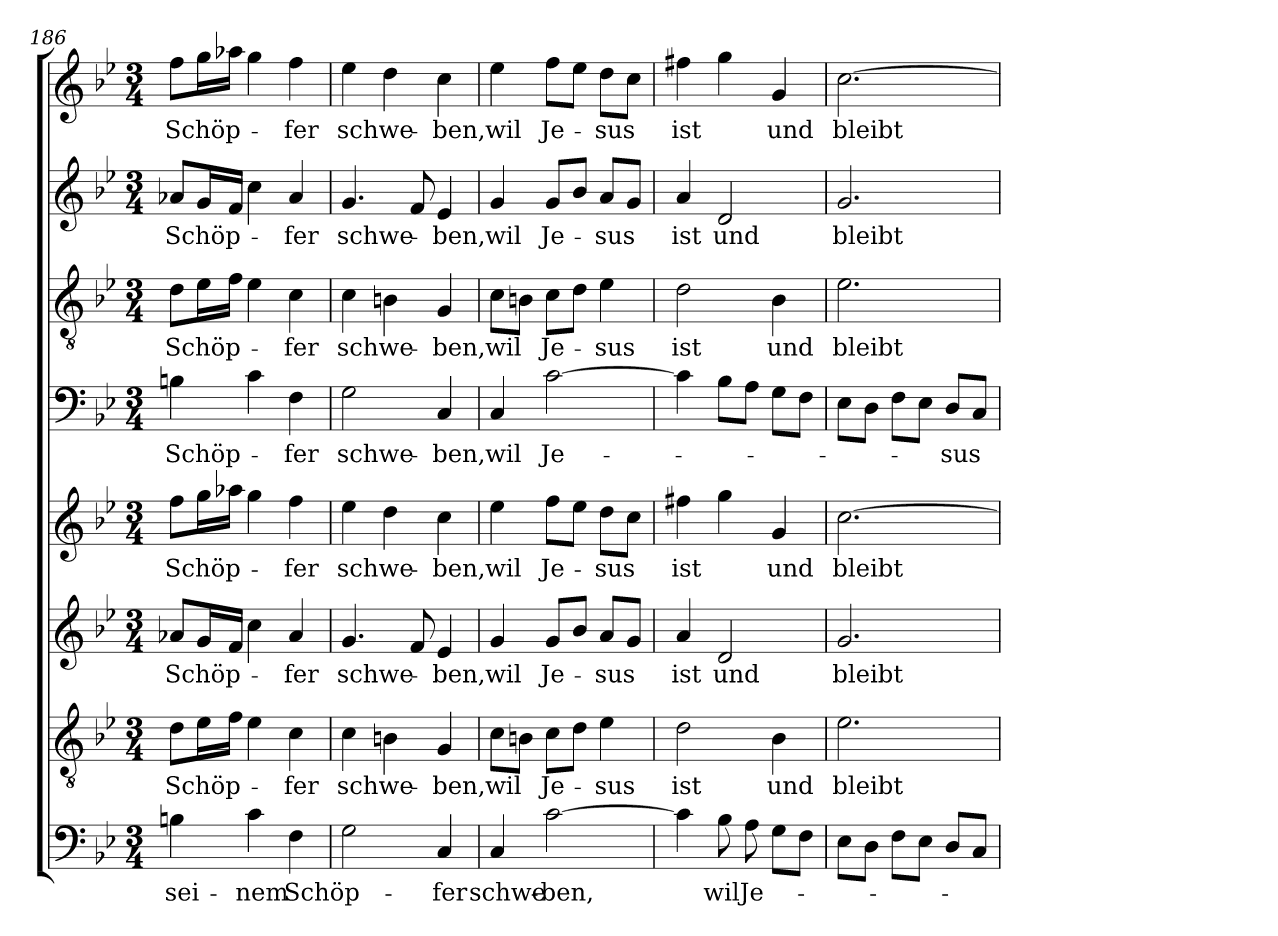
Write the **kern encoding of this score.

**kern	**text	**kern	**text	**kern	**text	**kern	**text	**kern	**text	**kern	**text	**kern	**text	**kern	**text
*part8	*part8	*part7	*part7	*part6	*part6	*part5	*part5	*part4	*part4	*part3	*part3	*part2	*part2	*part1	*part1
*staff8	*staff8	*staff7	*staff7	*staff6	*staff6	*staff5	*staff5	*staff4	*staff4	*staff3	*staff3	*staff2	*staff2	*staff1	*staff1
*clefF4	*	*clefGv2	*	*clefG2	*	*clefG2	*	*clefF4	*	*clefGv2	*	*clefG2	*	*clefG2	*
*k[b-e-]	*	*k[b-e-]	*	*k[b-e-]	*	*k[b-e-]	*	*k[b-e-]	*	*k[b-e-]	*	*k[b-e-]	*	*k[b-e-]	*
*B-:	*	*B-:	*	*B-:	*	*B-:	*	*B-:	*	*B-:	*	*B-:	*	*B-:	*
*M3/4	*	*M3/4	*	*M3/4	*	*M3/4	*	*M3/4	*	*M3/4	*	*M3/4	*	*M3/4	*
=186	=186	=186	=186	=186	=186	=186	=186	=186	=186	=186	=186	=186	=186	=186	=186
!	!LO:LY:b	!	!LO:LY:b	!	!LO:LY:b	!	!LO:LY:b	!	!LO:LY:b	!	!LO:LY:b	!	!LO:LY:b	!	!LO:LY:b
4Bn\	sei-	8d\L	Schöp-	8a-X/L	Schöp-	8ff\L	Schöp-	4Bn\	Schöp-	8d\L	Schöp-	8a-X/L	Schöp-	8ff\L	Schöp-
.	.	16e-\L	.	16g/L	.	16gg\L	.	.	.	16e-\L	.	16g/L	.	16gg\L	.
.	.	16f\JJ	.	16f/JJ	.	16aa-X\JJ	.	.	.	16f\JJ	.	16f/JJ	.	16aa-X\JJ	.
!	!LO:LY:b	!	!	!	!	!	!	!	!	!	!	!	!	!	!
4c\	-nem	4e-\	.	4cc\	.	4gg\	.	4c\	.	4e-\	.	4cc\	.	4gg\	.
!	!LO:LY:b	!	!LO:LY:b	!	!LO:LY:b	!	!LO:LY:b	!	!LO:LY:b	!	!LO:LY:b	!	!LO:LY:b	!	!LO:LY:b
4F\	Schöp-	4c\	-fer	4a-/	-fer	4ff\	-fer	4F\	-fer	4c\	-fer	4a-/	-fer	4ff\	-fer
=187	=187	=187	=187	=187	=187	=187	=187	=187	=187	=187	=187	=187	=187	=187	=187
!	!	!	!LO:LY:b	!	!LO:LY:b	!	!LO:LY:b	!	!LO:LY:b	!	!LO:LY:b	!	!LO:LY:b	!	!LO:LY:b
2G\	.	4c\	schwe-	4.g/	schwe-	4ee-\	schwe-	2G\	schwe-	4c\	schwe-	4.g/	schwe-	4ee-\	schwe-
.	.	4Bn\	.	.	.	4dd\	.	.	.	4Bn\	.	.	.	4dd\	.
.	.	.	.	8f/	.	.	.	.	.	.	.	8f/	.	.	.
!	!LO:LY:b	!	!LO:LY:b	!	!LO:LY:b	!	!LO:LY:b	!	!LO:LY:b	!	!LO:LY:b	!	!LO:LY:b	!	!LO:LY:b
4C/	-fer	4G/	-ben,	4e-/	-ben,	4cc\	-ben,	4C/	-ben,	4G/	-ben,	4e-/	-ben,	4cc\	-ben,
!!LO:PB:g=z
=188	=188	=188	=188	=188	=188	=188	=188	=188	=188	=188	=188	=188	=188	=188	=188
!	!LO:LY:b	!	!LO:LY:b	!	!LO:LY:b	!	!LO:LY:b	!	!LO:LY:b	!	!LO:LY:b	!	!LO:LY:b	!	!LO:LY:b
4C/	schwe-	8c\L	wil	4g/	wil	4ee-\	wil	4C/	wil	8c\L	wil	4g/	wil	4ee-\	wil
.	.	8Bn\J	.	.	.	.	.	.	.	8Bn\J	.	.	.	.	.
!	!LO:LY:b	!	!LO:LY:b	!	!LO:LY:b	!	!LO:LY:b	!	!LO:LY:b	!	!LO:LY:b	!	!LO:LY:b	!	!LO:LY:b
[2c\	-ben,	8c\L	Je-	8g/L	Je-	8ff\L	Je-	[2c\	Je-	8c\L	Je-	8g/L	Je-	8ff\L	Je-
.	.	8d\J	.	8b-/J	.	8ee-\J	.	.	.	8d\J	.	8b-/J	.	8ee-\J	.
!	!	!	!LO:LY:b	!	!LO:LY:b	!	!LO:LY:b	!	!	!	!LO:LY:b	!	!LO:LY:b	!	!LO:LY:b
.	.	4e-\	-sus	8a/L	-sus	8dd\L	-sus	.	.	4e-\	-sus	8a/L	-sus	8dd\L	-sus
.	.	.	.	8g/J	.	8cc\J	.	.	.	.	.	8g/J	.	8cc\J	.
=189	=189	=189	=189	=189	=189	=189	=189	=189	=189	=189	=189	=189	=189	=189	=189
!	!	!	!LO:LY:b	!	!LO:LY:b	!	!LO:LY:b	!	!	!	!LO:LY:b	!	!LO:LY:b	!	!LO:LY:b
4c\]	.	2d\	ist	4a/	ist	4ff#X\	ist	4c\]	.	2d\	ist	4a/	ist	4ff#X\	ist
!	!LO:LY:b	!	!	!	!LO:LY:b	!	!	!	!	!	!	!	!LO:LY:b	!	!
8B-\	wil	.	.	2d/	und	4gg\	.	8B-\L	.	.	.	2d/	und	4gg\	.
!	!LO:LY:b	!	!	!	!	!	!	!	!	!	!	!	!	!	!
8A\	Je-	.	.	.	.	.	.	8A\J	.	.	.	.	.	.	.
!	!	!	!LO:LY:b	!	!	!	!LO:LY:b	!	!	!	!LO:LY:b	!	!	!	!LO:LY:b
8G\L	.	4B-\	und	.	.	4g/	und	8G\L	.	4B-\	und	.	.	4g/	und
8F\J	.	.	.	.	.	.	.	8F\J	.	.	.	.	.	.	.
=190	=190	=190	=190	=190	=190	=190	=190	=190	=190	=190	=190	=190	=190	=190	=190
!	!	!	!LO:LY:b	!	!LO:LY:b	!	!LO:LY:b	!	!	!	!LO:LY:b	!	!LO:LY:b	!	!LO:LY:b
8E-\L	.	2.e-\	bleibt	2.g/	bleibt	[2.cc\	bleibt	8E-\L	.	2.e-\	bleibt	2.g/	bleibt	[2.cc\	bleibt
8D\J	.	.	.	.	.	.	.	8D\J	.	.	.	.	.	.	.
8F\L	.	.	.	.	.	.	.	8F\L	.	.	.	.	.	.	.
8E-\J	.	.	.	.	.	.	.	8E-\J	.	.	.	.	.	.	.
!	!	!	!	!	!	!	!	!	!LO:LY:b	!	!	!	!	!	!
8D/L	.	.	.	.	.	.	.	8D/L	-sus	.	.	.	.	.	.
8C/J	.	.	.	.	.	.	.	8C/J	.	.	.	.	.	.	.
=	=	=	=	=	=	=	=	=	=	=	=	=	=	=	=
*-	*-	*-	*-	*-	*-	*-	*-	*-	*-	*-	*-	*-	*-	*-	*-
